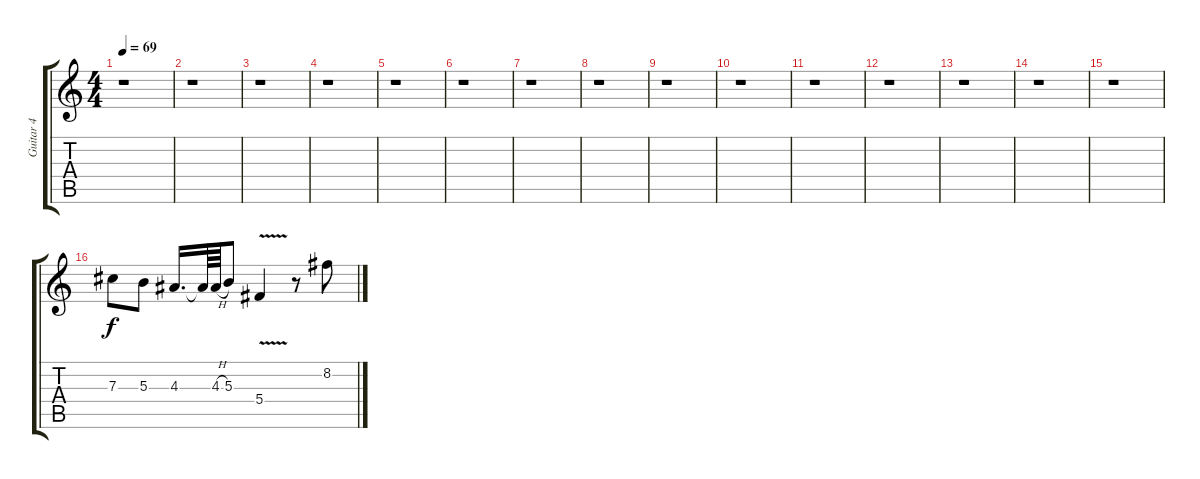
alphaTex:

\track ("Guitar 4" "Guitar 4") {instrument overdrivenguitar}
\staff {score tabs}
\tuning (Eb4 Bb3 Gb3 Db3 Ab2 Eb2) {hide}
\ts (4 4)
\tempo 69
\clef g2
\ks c
r.1{dy f instrument overdrivenguitar} |
r.1 |
r.1 |
r.1 |
r.1 |
r.1 |
r.1 |
r.1 |
r.1 |
r.1 |
r.1 |
r.1 |
r.1 |
r.1 |
r.1 |
7.3.8 5.3.8 4.3.16{d} 4.3{t}.64 4.3{h}.64 5.3.8 5.4{v}.4 r.8 8.2.8
